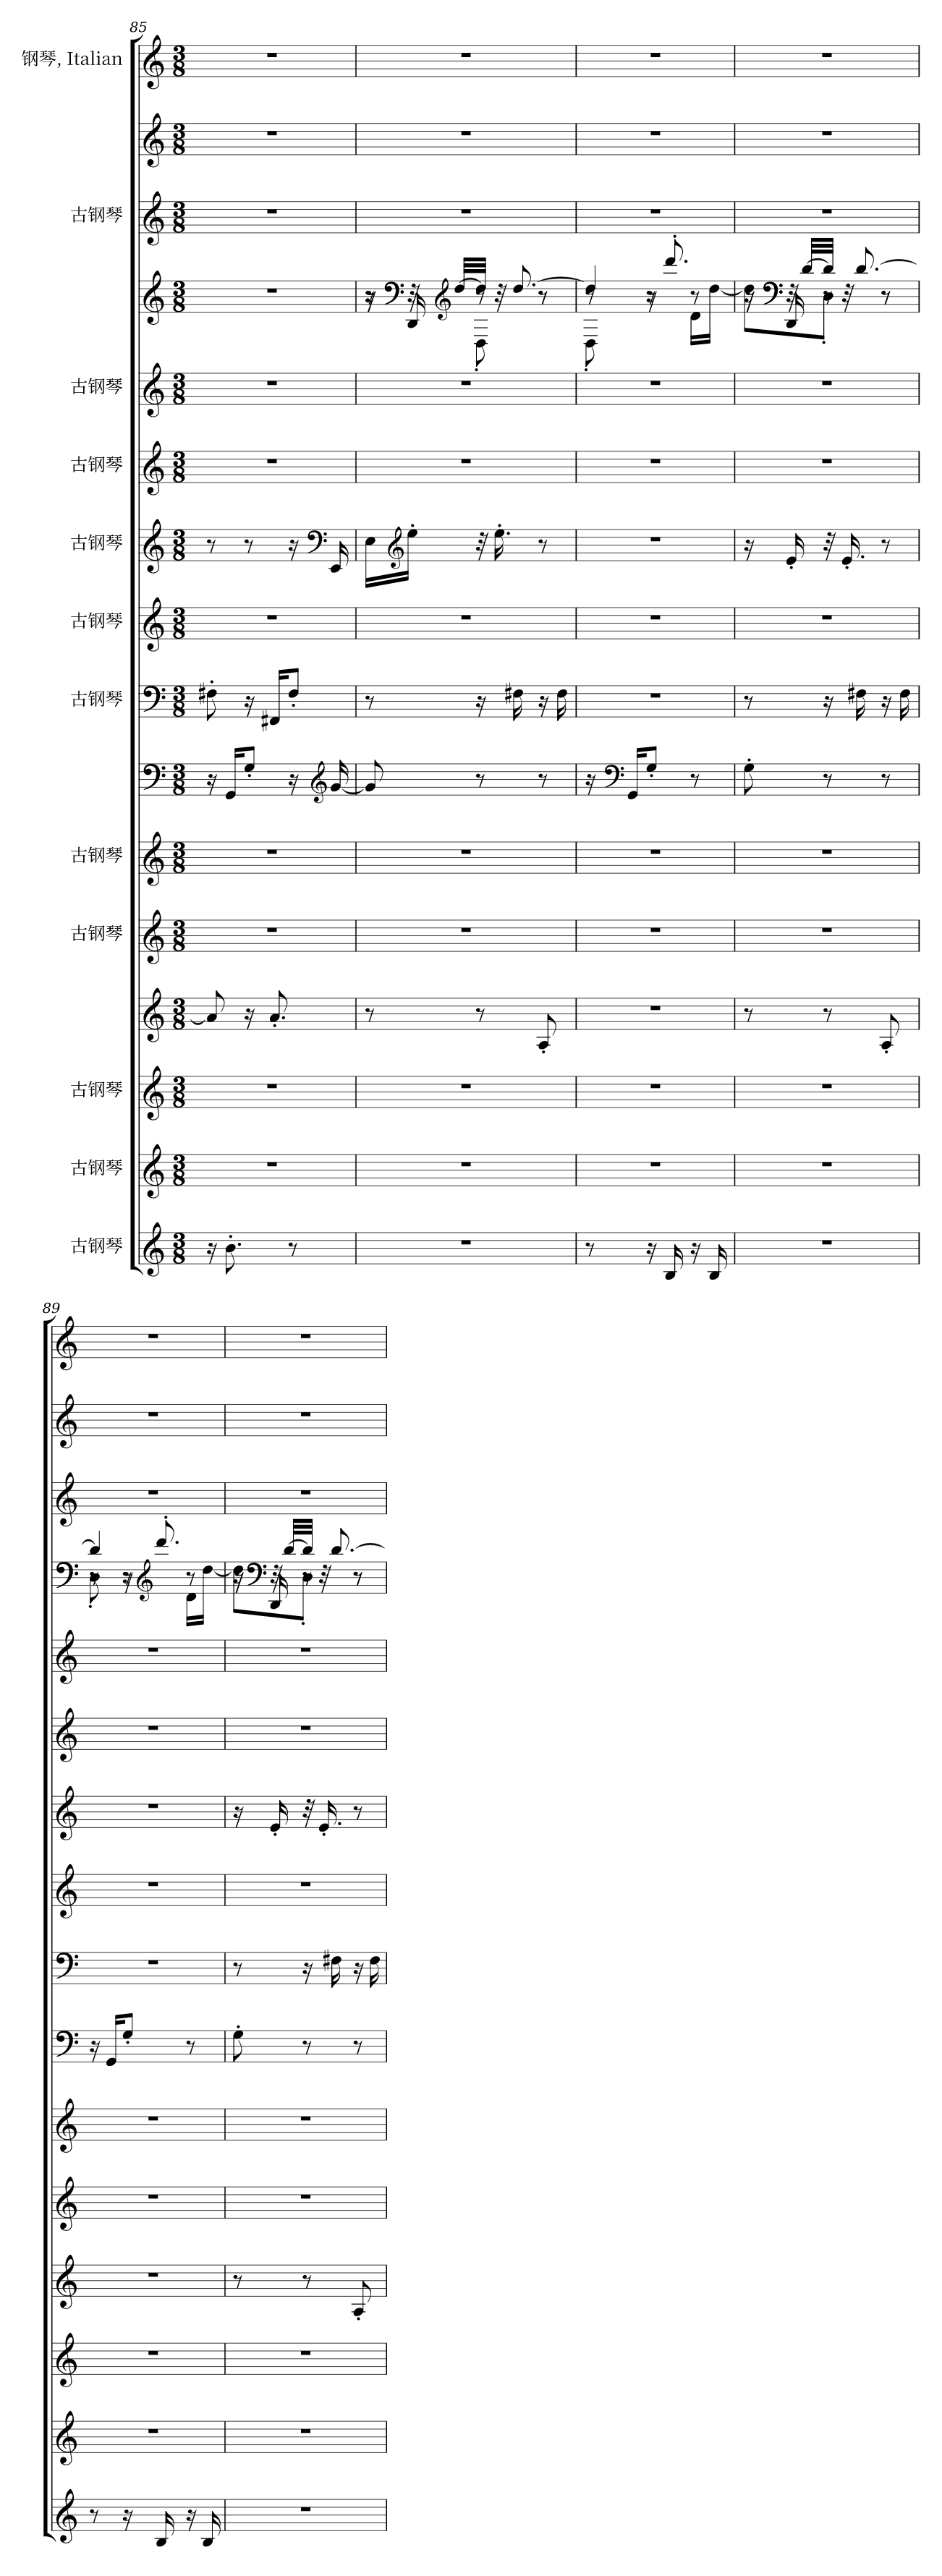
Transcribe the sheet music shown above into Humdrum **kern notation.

**kern	**kern	**kern	**kern	**kern	**kern	**kern	**kern	**kern	**kern	**kern	**kern	**kern	**kern	**kern	**kern
*part12	*part11	*part10	*part10	*part9	*part8	*part8	*part7	*part6	*part5	*part4	*part3	*part3	*part2	*part2	*part1
*staff16	*staff15	*staff14	*staff13	*staff12	*staff11	*staff10	*staff9	*staff8	*staff7	*staff6	*staff5	*staff4	*staff3	*staff2	*staff1
*I"古钢琴	*I"古钢琴	*I"古钢琴	*	*I"古钢琴	*I"古钢琴	*	*I"古钢琴	*I"古钢琴	*I"古钢琴	*I"古钢琴	*I"古钢琴	*	*I"古钢琴	*	*I"钢琴, Italian
*clefG2	*clefG2	*clefG2	*clefG2	*clefG2	*clefG2	*clefF4	*clefF4	*clefG2	*clefG2	*clefG2	*clefG2	*clefG2	*clefG2	*clefG2	*clefG2
*k[]	*k[]	*k[]	*k[]	*k[]	*k[]	*k[]	*k[]	*k[]	*k[]	*k[]	*k[]	*k[]	*k[]	*k[]	*k[]
*M3/8	*M3/8	*M3/8	*M3/8	*M3/8	*M3/8	*M3/8	*M3/8	*M3/8	*M3/8	*M3/8	*M3/8	*M3/8	*M3/8	*M3/8	*M3/8
=85	=85	=85	=85	=85	=85	=85	=85	=85	=85	=85	=85	=85	=85	=85	=85
16r	4.r	4.r	8a/]	4.r	4.r	16r	8F#X'\	4.r	8r	4.r	4.r	4.r	4.r	4.r	4.r
8.b'\	.	.	.	.	.	16GG/KL	.	.	.	.	.	.	.	.	.
.	.	.	16r	.	.	8G'/J	16r	.	8r	.	.	.	.	.	.
.	.	.	8.a'/	.	.	.	16FF#X/KL	.	.	.	.	.	.	.	.
8r	.	.	.	.	.	16r	8F#'/J	.	16r	.	.	.	.	.	.
*	*	*	*	*	*	*clefG2	*	*	*clefF4	*	*	*	*	*	*
.	.	.	.	.	.	[16g/	.	.	16EE/	.	.	.	.	.	.
=86	=86	=86	=86	=86	=86	=86	=86	=86	=86	=86	=86	=86	=86	=86	=86
*	*	*	*	*	*	*	*	*	*	*	*	*^	*	*	*
*	*	*	*	*	*	*	*	*	*	*	*	*	*^	*	*	*
4.r	4.r	4.r	8r	4.r	4.r	8g/]	8r	4.r	16E\LL	4.r	4.r	16r	8r	16r	4.r	4.r	4.r
*	*	*	*	*	*	*	*	*	*clefG2	*	*	*clefF4	*	*	*	*	*
.	.	.	.	.	.	.	.	.	16ee'\JJ	.	.	32r	.	16DD/	.	.	.
*	*	*	*	*	*	*	*	*	*	*	*	*clefG2	*	*	*	*	*
.	.	.	.	.	.	.	.	.	.	.	.	[32dd/LLL	.	.	.	.	.
.	.	.	8r	.	.	8r	16r	.	32r	.	.	32dd/JJJ]	8D'\	8r	.	.	.
.	.	.	.	.	.	.	.	.	16.ee'\	.	.	32r	.	.	.	.	.
.	.	.	.	.	.	.	16F#X\	.	.	.	.	[8.dd/	.	.	.	.	.
.	.	.	8A'/	.	.	8r	16r	.	8r	.	.	.	8r	8r	.	.	.
.	.	.	.	.	.	.	16F#\	.	.	.	.	.	.	.	.	.	.
!!LO:PB:g=z
=87	=87	=87	=87	=87	=87	=87	=87	=87	=87	=87	=87	=87	=87	=87	=87	=87	=87
8r	4.r	4.r	4.r	4.r	4.r	16r	4.r	4.r	4.r	4.r	4.r	4dd/]	8D'\	8r	4.r	4.r	4.r
*	*	*	*	*	*	*clefF4	*	*	*	*	*	*	*	*	*	*	*
.	.	.	.	.	.	16GG/KL	.	.	.	.	.	.	.	.	.	.	.
16r	.	.	.	.	.	8G'/J	.	.	.	.	.	.	8r	16r	.	.	.
16B/	.	.	.	.	.	.	.	.	.	.	.	.	.	8.ddd'/	.	.	.
16r	.	.	.	.	.	8r	.	.	.	.	.	8r	16d\LL	.	.	.	.
16B/	.	.	.	.	.	.	.	.	.	.	.	.	[16dd\JJ	.	.	.	.
=88	=88	=88	=88	=88	=88	=88	=88	=88	=88	=88	=88	=88	=88	=88	=88	=88	=88
4.r	4.r	4.r	8r	4.r	4.r	8G'\	8r	4.r	16r	4.r	4.r	16r	8dd\L]	16r	4.r	4.r	4.r
*	*	*	*	*	*	*	*	*	*	*	*	*clefF4	*	*	*	*	*
.	.	.	.	.	.	.	.	.	16e'/	.	.	32r	.	16DD/	.	.	.
.	.	.	.	.	.	.	.	.	.	.	.	[32d/LLL	.	.	.	.	.
.	.	.	8r	.	.	8r	16r	.	32r	.	.	32d/JJJ]	8D'\J	8r	.	.	.
.	.	.	.	.	.	.	.	.	16.e'/	.	.	32r	.	.	.	.	.
.	.	.	.	.	.	.	16F#X\	.	.	.	.	[8.d/	.	.	.	.	.
.	.	.	8A'/	.	.	8r	16r	.	8r	.	.	.	8r	8r	.	.	.
.	.	.	.	.	.	.	16F#\	.	.	.	.	.	.	.	.	.	.
=89	=89	=89	=89	=89	=89	=89	=89	=89	=89	=89	=89	=89	=89	=89	=89	=89	=89
8r	4.r	4.r	4.r	4.r	4.r	16r	4.r	4.r	4.r	4.r	4.r	4d/]	8D'\	8r	4.r	4.r	4.r
.	.	.	.	.	.	16GG/KL	.	.	.	.	.	.	.	.	.	.	.
16r	.	.	.	.	.	8G'/J	.	.	.	.	.	.	8r	16r	.	.	.
*	*	*	*	*	*	*	*	*	*	*	*	*clefG2	*	*	*	*	*
16B/	.	.	.	.	.	.	.	.	.	.	.	.	.	8.ddd'/	.	.	.
16r	.	.	.	.	.	8r	.	.	.	.	.	8r	16d\LL	.	.	.	.
16B/	.	.	.	.	.	.	.	.	.	.	.	.	[16dd\JJ	.	.	.	.
=90	=90	=90	=90	=90	=90	=90	=90	=90	=90	=90	=90	=90	=90	=90	=90	=90	=90
4.r	4.r	4.r	8r	4.r	4.r	8G'\	8r	4.r	16r	4.r	4.r	16r	8dd\L]	16r	4.r	4.r	4.r
*	*	*	*	*	*	*	*	*	*	*	*	*clefF4	*	*	*	*	*
.	.	.	.	.	.	.	.	.	16e'/	.	.	32r	.	16DD/	.	.	.
.	.	.	.	.	.	.	.	.	.	.	.	[32d/LLL	.	.	.	.	.
.	.	.	8r	.	.	8r	16r	.	32r	.	.	32d/JJJ]	8D'\J	8r	.	.	.
.	.	.	.	.	.	.	.	.	16.e'/	.	.	32r	.	.	.	.	.
.	.	.	.	.	.	.	16F#X\	.	.	.	.	[8.d/	.	.	.	.	.
.	.	.	8A'/	.	.	8r	16r	.	8r	.	.	.	8r	8r	.	.	.
.	.	.	.	.	.	.	16F#\	.	.	.	.	.	.	.	.	.	.
*	*	*	*	*	*	*	*	*	*	*	*	*v	*v	*v	*	*	*
=	=	=	=	=	=	=	=	=	=	=	=	=	=	=	=
*-	*-	*-	*-	*-	*-	*-	*-	*-	*-	*-	*-	*-	*-	*-	*-
